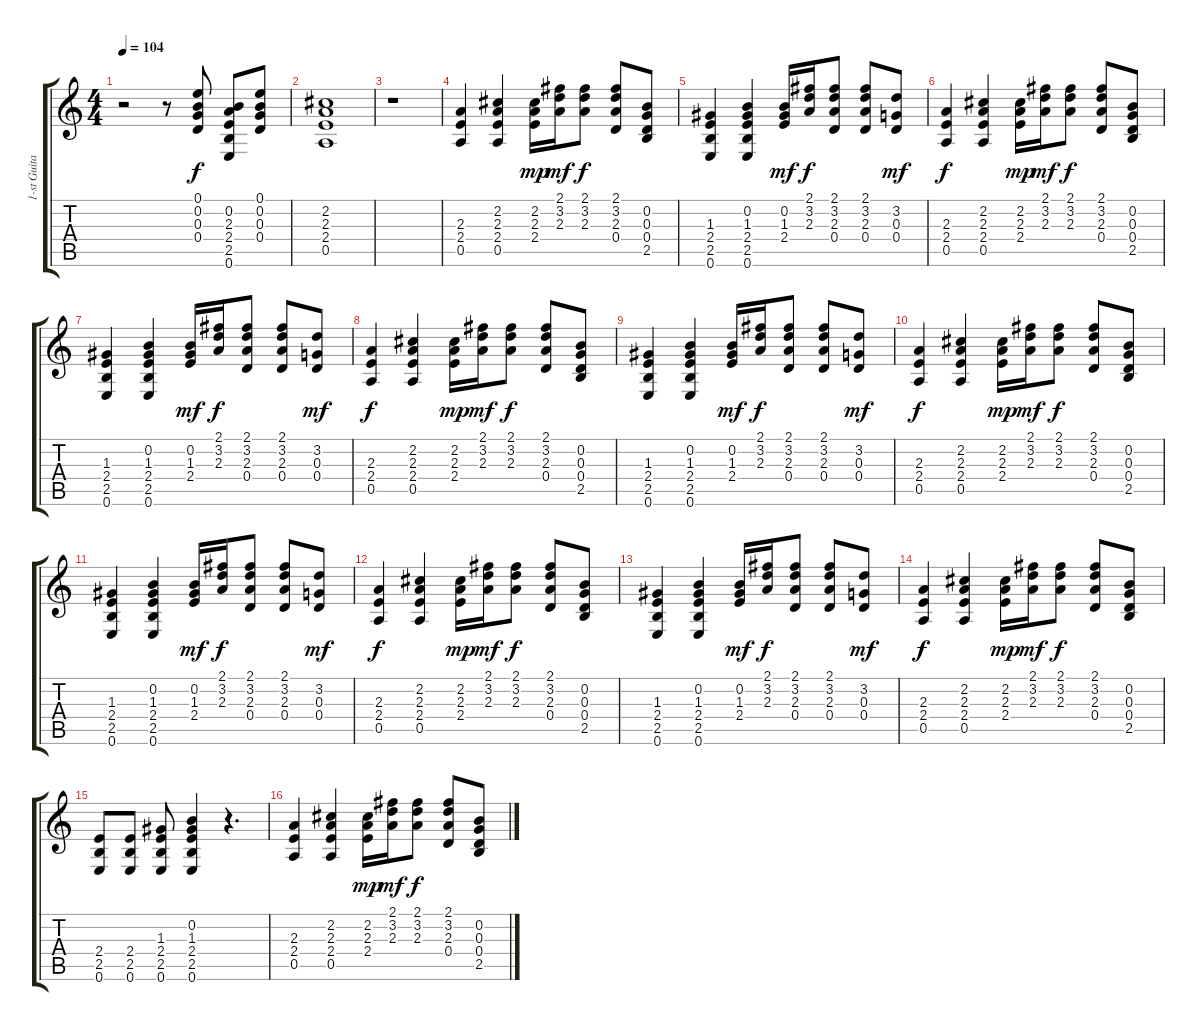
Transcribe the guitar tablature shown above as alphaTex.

\track ("1-st Guitar" "1-st Guita") {instrument distortionguitar}
\staff {score tabs}
\tuning (E4 B3 G3 D3 A2 E2) {hide}
\ts (4 4)
\tempo 104
\clef g2
\ks c
r.2{dy f} r.8 (0.1 0.2 0.3 0.4).8 (0.2 2.3 2.4 2.5 0.6).8 (0.1 0.2 0.3 0.4).8 |
(2.2 2.3 2.4 0.5).1 |
r.1 |
(2.3 2.4 0.5).4 (2.2 2.3 2.4 0.5).4 (2.2 2.3 2.4).16{dy mp} (2.1 3.2 2.3).16{dy mf} (2.1 3.2 2.3).8{dy f} (2.1 3.2 2.3 0.4).8 (0.2 0.3 0.4 2.5).8 |
(1.3 2.4 2.5 0.6).4 (0.2 1.3 2.4 2.5 0.6).4 (0.2 1.3 2.4).16{dy mf} (2.1 3.2 2.3).16{dy f} (2.1 3.2 2.3 0.4).8 (2.1 3.2 2.3 0.4).8 (3.2 0.3 0.4).8{dy mf} |
(2.3 2.4 0.5).4{dy f} (2.2 2.3 2.4 0.5).4 (2.2 2.3 2.4).16{dy mp} (2.1 3.2 2.3).16{dy mf} (2.1 3.2 2.3).8{dy f} (2.1 3.2 2.3 0.4).8 (0.2 0.3 0.4 2.5).8 |
(1.3 2.4 2.5 0.6).4 (0.2 1.3 2.4 2.5 0.6).4 (0.2 1.3 2.4).16{dy mf} (2.1 3.2 2.3).16{dy f} (2.1 3.2 2.3 0.4).8 (2.1 3.2 2.3 0.4).8 (3.2 0.3 0.4).8{dy mf} |
(2.3 2.4 0.5).4{dy f} (2.2 2.3 2.4 0.5).4 (2.2 2.3 2.4).16{dy mp} (2.1 3.2 2.3).16{dy mf} (2.1 3.2 2.3).8{dy f} (2.1 3.2 2.3 0.4).8 (0.2 0.3 0.4 2.5).8 |
(1.3 2.4 2.5 0.6).4 (0.2 1.3 2.4 2.5 0.6).4 (0.2 1.3 2.4).16{dy mf} (2.1 3.2 2.3).16{dy f} (2.1 3.2 2.3 0.4).8 (2.1 3.2 2.3 0.4).8 (3.2 0.3 0.4).8{dy mf} |
(2.3 2.4 0.5).4{dy f} (2.2 2.3 2.4 0.5).4 (2.2 2.3 2.4).16{dy mp} (2.1 3.2 2.3).16{dy mf} (2.1 3.2 2.3).8{dy f} (2.1 3.2 2.3 0.4).8 (0.2 0.3 0.4 2.5).8 |
(1.3 2.4 2.5 0.6).4 (0.2 1.3 2.4 2.5 0.6).4 (0.2 1.3 2.4).16{dy mf} (2.1 3.2 2.3).16{dy f} (2.1 3.2 2.3 0.4).8 (2.1 3.2 2.3 0.4).8 (3.2 0.3 0.4).8{dy mf} |
(2.3 2.4 0.5).4{dy f} (2.2 2.3 2.4 0.5).4 (2.2 2.3 2.4).16{dy mp} (2.1 3.2 2.3).16{dy mf} (2.1 3.2 2.3).8{dy f} (2.1 3.2 2.3 0.4).8 (0.2 0.3 0.4 2.5).8 |
(1.3 2.4 2.5 0.6).4 (0.2 1.3 2.4 2.5 0.6).4 (0.2 1.3 2.4).16{dy mf} (2.1 3.2 2.3).16{dy f} (2.1 3.2 2.3 0.4).8 (2.1 3.2 2.3 0.4).8 (3.2 0.3 0.4).8{dy mf} |
(2.3 2.4 0.5).4{dy f} (2.2 2.3 2.4 0.5).4 (2.2 2.3 2.4).16{dy mp} (2.1 3.2 2.3).16{dy mf} (2.1 3.2 2.3).8{dy f} (2.1 3.2 2.3 0.4).8 (0.2 0.3 0.4 2.5).8 |
(2.4 2.5 0.6).8 (2.4 2.5 0.6).8 (1.3 2.4 2.5 0.6).8 (0.2 1.3 2.4 2.5 0.6).4 r.4{d} |
(2.3 2.4 0.5).4{volume 9} (2.2 2.3 2.4 0.5).4 (2.2 2.3 2.4).16{dy mp} (2.1 3.2 2.3).16{dy mf} (2.1 3.2 2.3).8{dy f} (2.1 3.2 2.3 0.4).8 (0.2 0.3 0.4 2.5).8
